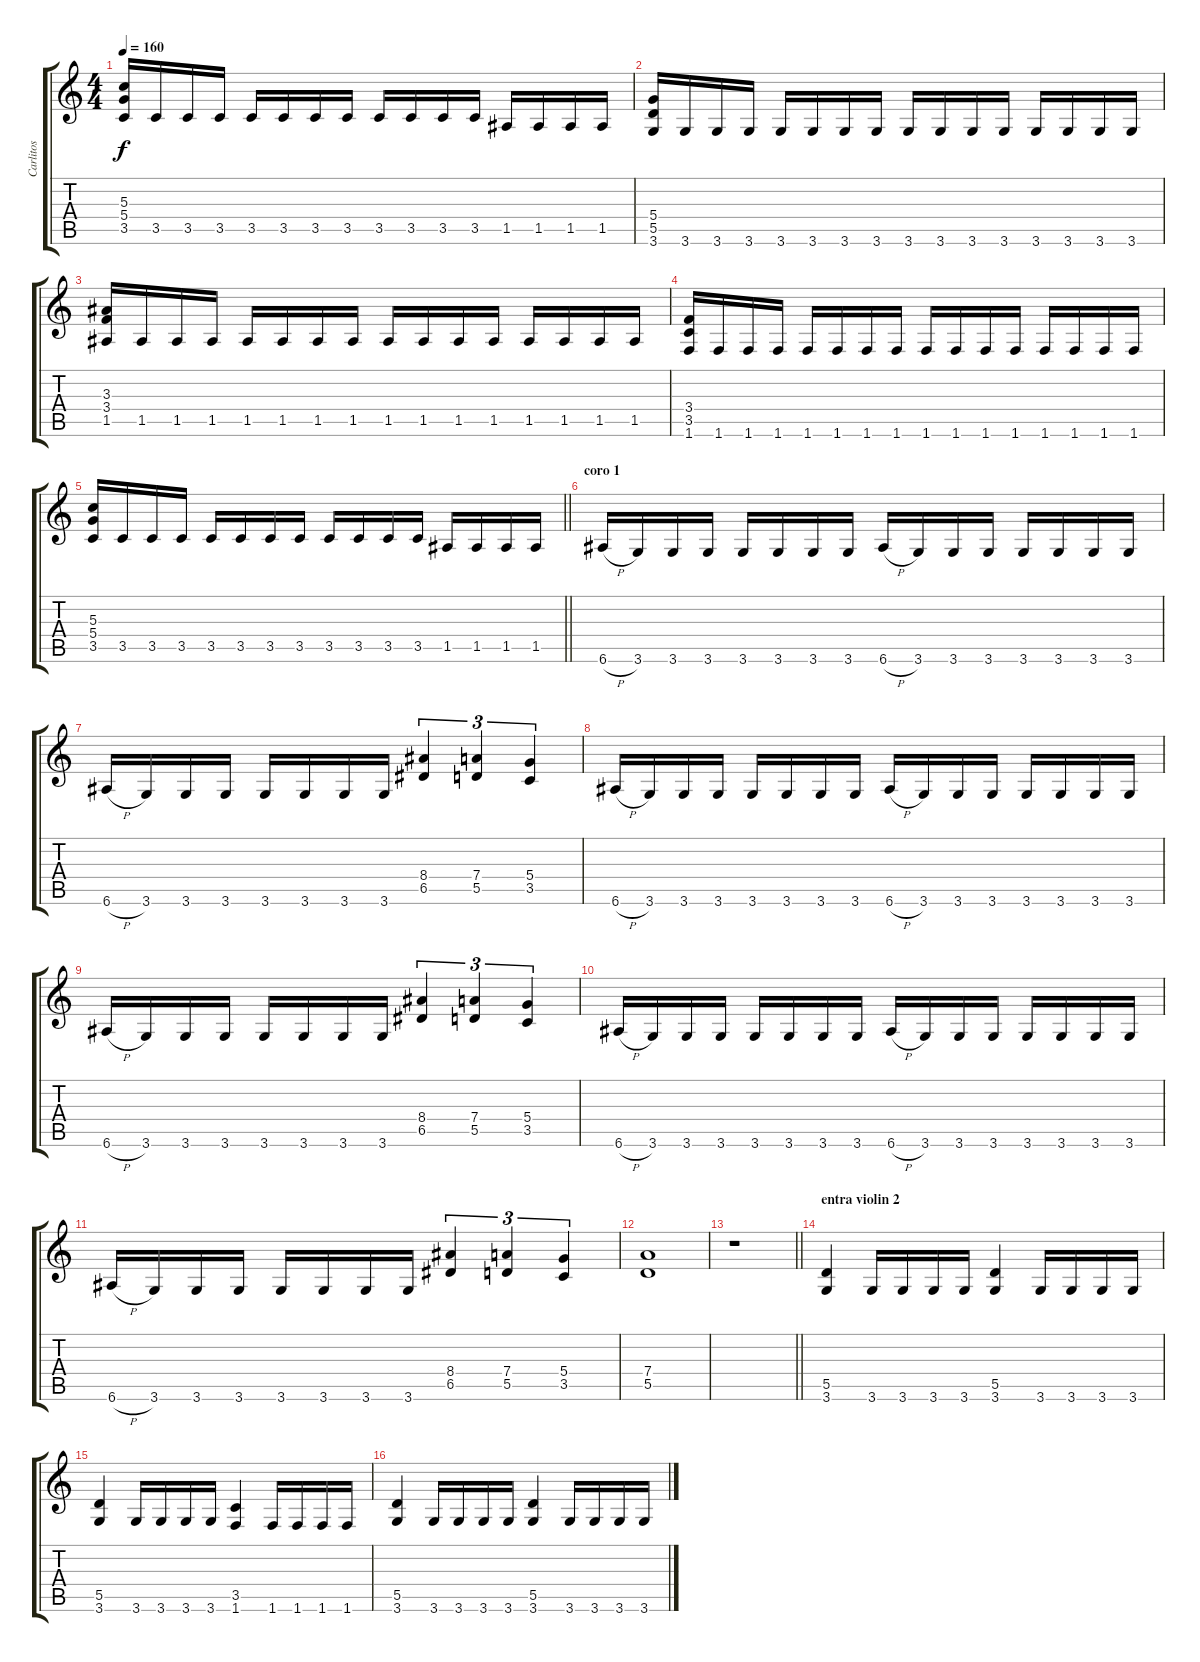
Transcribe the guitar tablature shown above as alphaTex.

\track ("Carlitos" "Carlitos") {instrument distortionguitar}
\staff {score tabs}
\tuning (E4 B3 G3 D3 A2 E2) {hide}
\ts (4 4)
\tempo 160
\clef g2
\ks c
(5.3 5.4 3.5).16{dy f} 3.5.16 3.5.16 3.5.16 3.5.16 3.5.16 3.5.16 3.5.16 3.5.16 3.5.16 3.5.16 3.5.16 1.5.16 1.5.16 1.5.16 1.5.16 |
(5.4 5.5 3.6).16 3.6.16 3.6.16 3.6.16 3.6.16 3.6.16 3.6.16 3.6.16 3.6.16 3.6.16 3.6.16 3.6.16 3.6.16 3.6.16 3.6.16 3.6.16 |
(3.3 3.4 1.5).16 1.5.16 1.5.16 1.5.16 1.5.16 1.5.16 1.5.16 1.5.16 1.5.16 1.5.16 1.5.16 1.5.16 1.5.16 1.5.16 1.5.16 1.5.16 |
(3.4 3.5 1.6).16 1.6.16 1.6.16 1.6.16 1.6.16 1.6.16 1.6.16 1.6.16 1.6.16 1.6.16 1.6.16 1.6.16 1.6.16 1.6.16 1.6.16 1.6.16 |
\barLineRight lightlight
(5.3 5.4 3.5).16 3.5.16 3.5.16 3.5.16 3.5.16 3.5.16 3.5.16 3.5.16 3.5.16 3.5.16 3.5.16 3.5.16 1.5.16 1.5.16 1.5.16 1.5.16 |
\section ("" "coro 1")
6.6{h}.16 3.6.16 3.6.16 3.6.16 3.6.16 3.6.16 3.6.16 3.6.16 6.6{h}.16 3.6.16 3.6.16 3.6.16 3.6.16 3.6.16 3.6.16 3.6.16 |
6.6{h}.16 3.6.16 3.6.16 3.6.16 3.6.16 3.6.16 3.6.16 3.6.16 (8.4 6.5).4{tu (3 2)} (7.4 5.5).4{tu (3 2)} (5.4 3.5).4{tu (3 2)} |
6.6{h}.16 3.6.16 3.6.16 3.6.16 3.6.16 3.6.16 3.6.16 3.6.16 6.6{h}.16 3.6.16 3.6.16 3.6.16 3.6.16 3.6.16 3.6.16 3.6.16 |
6.6{h}.16 3.6.16 3.6.16 3.6.16 3.6.16 3.6.16 3.6.16 3.6.16 (8.4 6.5).4{tu (3 2)} (7.4 5.5).4{tu (3 2)} (5.4 3.5).4{tu (3 2)} |
6.6{h}.16 3.6.16 3.6.16 3.6.16 3.6.16 3.6.16 3.6.16 3.6.16 6.6{h}.16 3.6.16 3.6.16 3.6.16 3.6.16 3.6.16 3.6.16 3.6.16 |
6.6{h}.16 3.6.16 3.6.16 3.6.16 3.6.16 3.6.16 3.6.16 3.6.16 (8.4 6.5).4{tu (3 2)} (7.4 5.5).4{tu (3 2)} (5.4 3.5).4{tu (3 2)} |
(7.4 5.5).1 |
\barLineRight lightlight
r.1 |
\section ("" "entra violin 2")
(5.5 3.6).4 3.6.16 3.6.16 3.6.16 3.6.16 (5.5 3.6).4 3.6.16 3.6.16 3.6.16 3.6.16 |
(5.5 3.6).4 3.6.16 3.6.16 3.6.16 3.6.16 (3.5 1.6).4 1.6.16 1.6.16 1.6.16 1.6.16 |
(5.5 3.6).4 3.6.16 3.6.16 3.6.16 3.6.16 (5.5 3.6).4 3.6.16 3.6.16 3.6.16 3.6.16
